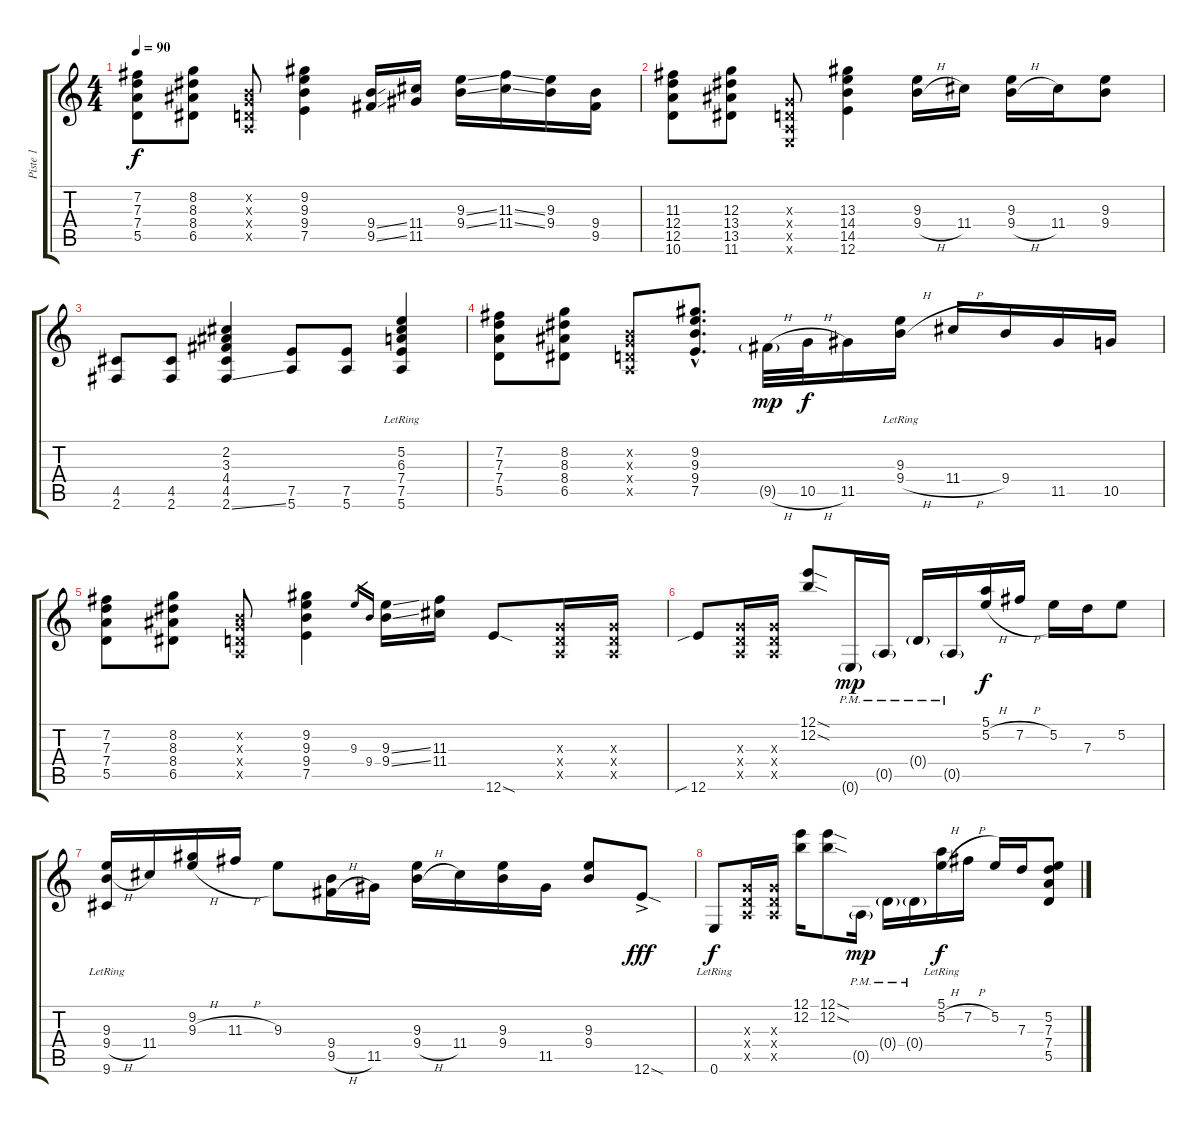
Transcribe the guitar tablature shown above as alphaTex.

\track ("Piste 1" "Piste 1") {instrument electricguitarclean}
\staff {score tabs}
\tuning (E4 B3 G3 D3 A2 E2) {hide}
\ts (4 4)
\tempo 90
\clef g2
\ks c
(7.2 7.3 7.4 5.5).8{dy f} (8.2 8.3 8.4 6.5).8 (0.2{x} 0.3{x} 0.4{x} 0.5{x}).8 (9.2 9.3 9.4 7.5).4 (9.4{ss} 9.5{ss}).16 (11.4 11.5).16 (9.3{ss} 9.4{ss}).16 (11.3{ss} 11.4{ss}).16 (9.3 9.4).16 (9.4 9.5).16 |
(11.3 12.4 12.5 10.6).8 (12.3 13.4 13.5 11.6).8 (0.3{x} 0.4{x} 0.5{x} 0.6{x}).8 (13.3 14.4 14.5 12.6).4 (9.3 9.4{h}).16 11.4.16 (9.3 9.4{h}).16 11.4.16 (9.3 9.4).8 |
(4.5 2.6).8 (4.5 2.6).8 (2.2 3.3 4.4 4.5 2.6{ss}).4 (7.5 5.6).8 (7.5 5.6).8 (5.2{lr} 6.3{lr} 7.4 7.5 5.6).4 |
(7.2 7.3 7.4 5.5).8 (8.2 8.3 8.4 6.5).8 (0.2{x} 0.3{x} 0.4{x} 0.5{x}).8 (9.2{hac} 9.3{hac} 9.4{hac} 7.5{hac}).8{d} 9.5{h g}.32{dy mp} 10.5{h}.32{dy f} 11.5.16 (9.3{lr} 9.4{h}).16 11.4{h}.16 9.4.16 11.5.16 10.5.16 |
(7.2 7.3 7.4 5.5).8 (8.2 8.3 8.4 6.5).8 (0.2{x} 0.3{x} 0.4{x} 0.5{x}).8 (9.2 9.3 9.4 7.5).4 9.3.16{gr} 9.4.16{gr} (9.3{ss} 9.4{ss}).16 (11.3 11.4).16 12.6{sod}.8 (0.3{x} 0.4{x} 0.5{x}).16 (0.3{x} 0.4{x} 0.5{x}).16 |
12.6{sib}.8 (0.3{x} 0.4{x} 0.5{x}).16 (0.3{x} 0.4{x} 0.5{x}).16 (12.1{sod} 12.2{sod}).8 0.6{g pm}.16{dy mp} 0.5{g pm}.16 0.4{g pm}.16 0.5{g pm}.16 (5.1 5.2{h}).16{dy f} 7.2{h}.16 5.2.16 7.3.16 5.2.8 |
(9.3 9.4{h} 9.6{lr}).16 11.4.16 (9.2 9.3{h}).16 11.3{h}.16 9.3.8 (9.4 9.5{h}).16 11.5.16 (9.3 9.4{h}).16 11.4.16 (9.3 9.4).16 11.5.16 (9.3 9.4).8 12.6{sod ac}.8{dy fff} |
0.6{lr}.8{dy f} (0.3{x} 0.4{x} 0.5{x}).16 (0.3{x} 0.4{x} 0.5{x}).16 (12.1 12.2).16 (12.1{sod} 12.2{sod}).8 0.5{g pm}.16{dy mp} 0.4{g pm}.16 0.4{g pm}.16 (5.1{lr} 5.2{h}).16{dy f} 7.2{h}.16 5.2.16 7.3.16 (5.2 7.3 7.4 5.5).8
